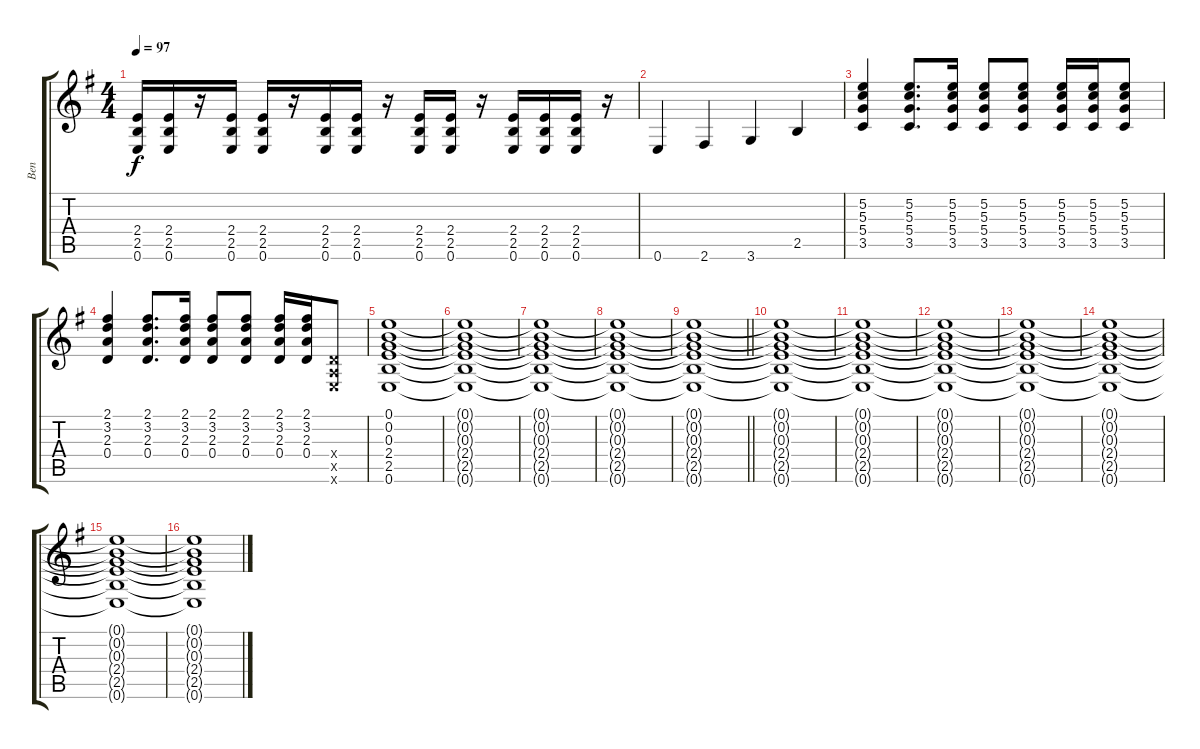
\track ("Ben" "Ben") {instrument distortionguitar}
\staff {score tabs}
\tuning (E4 B3 G3 D3 A2 E2) {hide}
\ts (4 4)
\tempo 97
\clef g2
\ks g
(2.4 2.5 0.6).16{dy f} (2.4 2.5 0.6).16 r.16 (2.4 2.5 0.6).16 (2.4 2.5 0.6).16 r.16 (2.4 2.5 0.6).16 (2.4 2.5 0.6).16 r.16 (2.4 2.5 0.6).16 (2.4 2.5 0.6).16 r.16 (2.4 2.5 0.6).16 (2.4 2.5 0.6).16 (2.4 2.5 0.6).16 r.16 |
0.6.4{volume 16} 2.6.4 3.6.4 2.5.4 |
(5.2 5.3 5.4 3.5).4 (5.2 5.3 5.4 3.5).8{d} (5.2 5.3 5.4 3.5).16 (5.2 5.3 5.4 3.5).8 (5.2 5.3 5.4 3.5).8 (5.2 5.3 5.4 3.5).16 (5.2 5.3 5.4 3.5).16 (5.2 5.3 5.4 3.5).8 |
(2.1 3.2 2.3 0.4).4 (2.1 3.2 2.3 0.4).8{d} (2.1 3.2 2.3 0.4).16 (2.1 3.2 2.3 0.4).8 (2.1 3.2 2.3 0.4).8 (2.1 3.2 2.3 0.4).16 (2.1 3.2 2.3 0.4).16 (0.4{x} 0.5{x} 0.6{x}).8 |
(0.1 0.2 0.3 2.4 2.5 0.6).1 |
(0.1{t} 0.2{t} 0.3{t} 2.4{t} 2.5{t} 0.6{t}).1{volume 8} |
(0.1{t} 0.2{t} 0.3{t} 2.4{t} 2.5{t} 0.6{t}).1 |
(0.1{t} 0.2{t} 0.3{t} 2.4{t} 2.5{t} 0.6{t}).1 |
\barLineRight lightlight
(0.1{t} 0.2{t} 0.3{t} 2.4{t} 2.5{t} 0.6{t}).1 |
(0.1{t} 0.2{t} 0.3{t} 2.4{t} 2.5{t} 0.6{t}).1 |
(0.1{t} 0.2{t} 0.3{t} 2.4{t} 2.5{t} 0.6{t}).1{volume 0} |
(0.1{t} 0.2{t} 0.3{t} 2.4{t} 2.5{t} 0.6{t}).1 |
(0.1{t} 0.2{t} 0.3{t} 2.4{t} 2.5{t} 0.6{t}).1 |
(0.1{t} 0.2{t} 0.3{t} 2.4{t} 2.5{t} 0.6{t}).1 |
(0.1{t} 0.2{t} 0.3{t} 2.4{t} 2.5{t} 0.6{t}).1 |
(0.1{t} 0.2{t} 0.3{t} 2.4{t} 2.5{t} 0.6{t}).1
